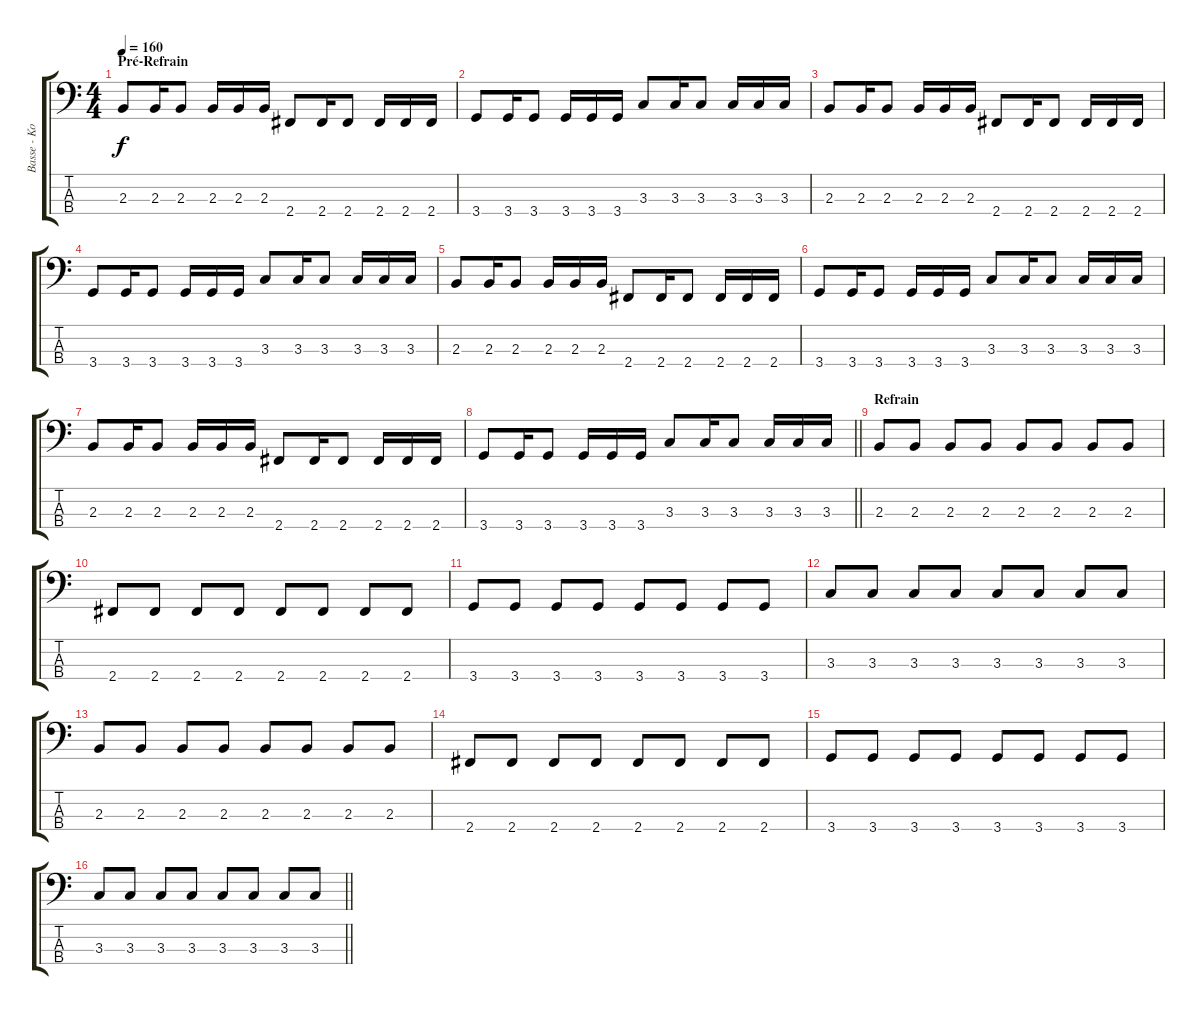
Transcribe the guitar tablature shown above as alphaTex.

\track ("Basse - Kojak" "Basse - Ko") {instrument electricbassfinger}
\staff {score tabs}
\tuning (G2 D2 A1 E1) {hide}
\ts (4 4)
\section ("" "Pré-Refrain")
\tempo 160
\clef f4
\ks c
2.3.8{dy f} 2.3.16 2.3.8 2.3.16 2.3.16 2.3.16 2.4.8 2.4.16 2.4.8 2.4.16 2.4.16 2.4.16 |
3.4.8 3.4.16 3.4.8 3.4.16 3.4.16 3.4.16 3.3.8 3.3.16 3.3.8 3.3.16 3.3.16 3.3.16 |
2.3.8 2.3.16 2.3.8 2.3.16 2.3.16 2.3.16 2.4.8 2.4.16 2.4.8 2.4.16 2.4.16 2.4.16 |
3.4.8 3.4.16 3.4.8 3.4.16 3.4.16 3.4.16 3.3.8 3.3.16 3.3.8 3.3.16 3.3.16 3.3.16 |
2.3.8 2.3.16 2.3.8 2.3.16 2.3.16 2.3.16 2.4.8 2.4.16 2.4.8 2.4.16 2.4.16 2.4.16 |
3.4.8 3.4.16 3.4.8 3.4.16 3.4.16 3.4.16 3.3.8 3.3.16 3.3.8 3.3.16 3.3.16 3.3.16 |
2.3.8 2.3.16 2.3.8 2.3.16 2.3.16 2.3.16 2.4.8 2.4.16 2.4.8 2.4.16 2.4.16 2.4.16 |
\barLineRight lightlight
3.4.8 3.4.16 3.4.8 3.4.16 3.4.16 3.4.16 3.3.8 3.3.16 3.3.8 3.3.16 3.3.16 3.3.16 |
\section ("" "Refrain")
2.3.8 2.3.8 2.3.8 2.3.8 2.3.8 2.3.8 2.3.8 2.3.8 |
2.4.8 2.4.8 2.4.8 2.4.8 2.4.8 2.4.8 2.4.8 2.4.8 |
3.4.8 3.4.8 3.4.8 3.4.8 3.4.8 3.4.8 3.4.8 3.4.8 |
3.3.8 3.3.8 3.3.8 3.3.8 3.3.8 3.3.8 3.3.8 3.3.8 |
2.3.8 2.3.8 2.3.8 2.3.8 2.3.8 2.3.8 2.3.8 2.3.8 |
2.4.8 2.4.8 2.4.8 2.4.8 2.4.8 2.4.8 2.4.8 2.4.8 |
3.4.8 3.4.8 3.4.8 3.4.8 3.4.8 3.4.8 3.4.8 3.4.8 |
\barLineRight lightlight
3.3.8 3.3.8 3.3.8 3.3.8 3.3.8 3.3.8 3.3.8 3.3.8
